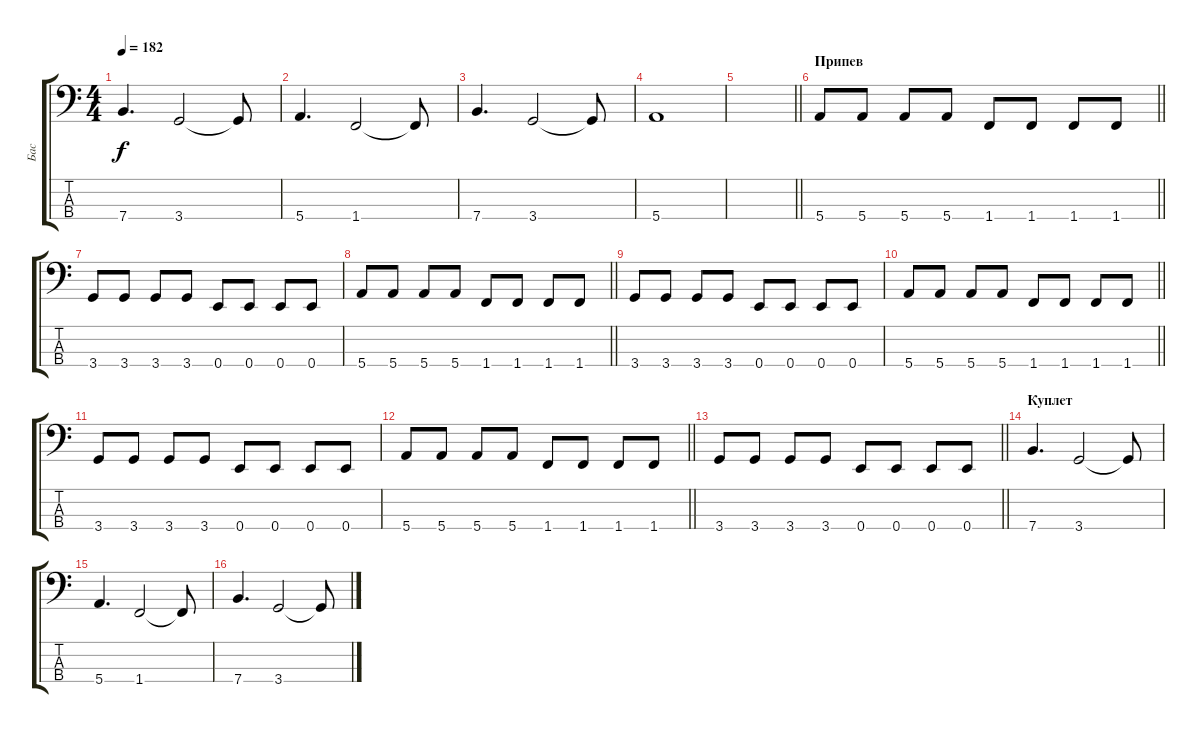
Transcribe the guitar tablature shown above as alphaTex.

\track ("Бас" "Бас") {instrument electricbasspick}
\staff {score tabs}
\tuning (G2 D2 A1 E1) {hide}
\ts (4 4)
\tempo 182
\clef f4
\ks c
7.4.4{d dy f} 3.4.2 3.4{t}.8 |
5.4.4{d} 1.4.2 1.4{t}.8 |
7.4.4{d} 3.4.2 3.4{t}.8 |
5.4.1 |
\barLineRight lightlight
|
\section ("" "Припев")
\barLineRight lightlight
5.4.8 5.4.8 5.4.8 5.4.8 1.4.8 1.4.8 1.4.8 1.4.8 |
3.4.8 3.4.8 3.4.8 3.4.8 0.4.8 0.4.8 0.4.8 0.4.8 |
\barLineRight lightlight
5.4.8 5.4.8 5.4.8 5.4.8 1.4.8 1.4.8 1.4.8 1.4.8 |
3.4.8 3.4.8 3.4.8 3.4.8 0.4.8 0.4.8 0.4.8 0.4.8 |
\barLineRight lightlight
5.4.8 5.4.8 5.4.8 5.4.8 1.4.8 1.4.8 1.4.8 1.4.8 |
3.4.8 3.4.8 3.4.8 3.4.8 0.4.8 0.4.8 0.4.8 0.4.8 |
\barLineRight lightlight
5.4.8 5.4.8 5.4.8 5.4.8 1.4.8 1.4.8 1.4.8 1.4.8 |
\barLineRight lightlight
3.4.8 3.4.8 3.4.8 3.4.8 0.4.8 0.4.8 0.4.8 0.4.8 |
\section ("" "Куплет")
7.4.4{d volume 13} 3.4.2 3.4{t}.8 |
5.4.4{d} 1.4.2 1.4{t}.8 |
7.4.4{d} 3.4.2 3.4{t}.8
